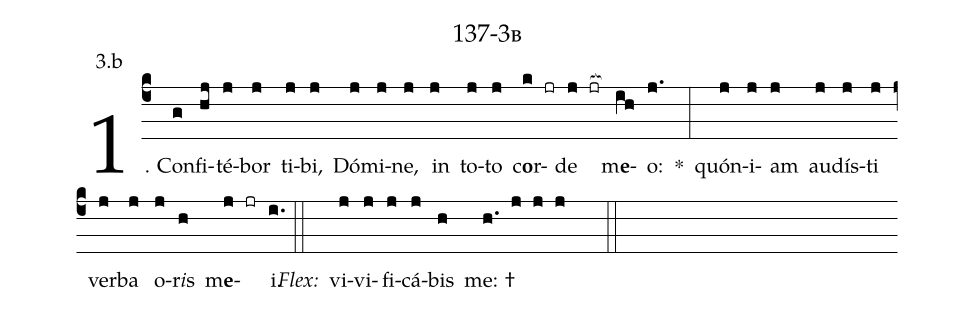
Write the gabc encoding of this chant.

name: 137-3b;
annotation: 3.b;
%%
(c4)1. Con(g)fi(hj)té(j)bor(j) ti(j)bi,(j) Dó(j)mi(j)ne,(j) in(j) to(j)to(j) c<b>o</b>r(k jr)de(j jr[ocb:1{]) m<b>e</b>(ih[ocb:0}])o:(j.) *(:) quón(j)i(j)am(j) au(j)dís(j)ti(j) ver(j)ba(j) o(j)r<i>i</i>s(h) m<b>e</b>(j jr)i.(i.) (::)
<i>Flex:</i>()  vi(j)vi(j)fi(j)cá(j)bis(h) me: †(h. j j j  ::)
